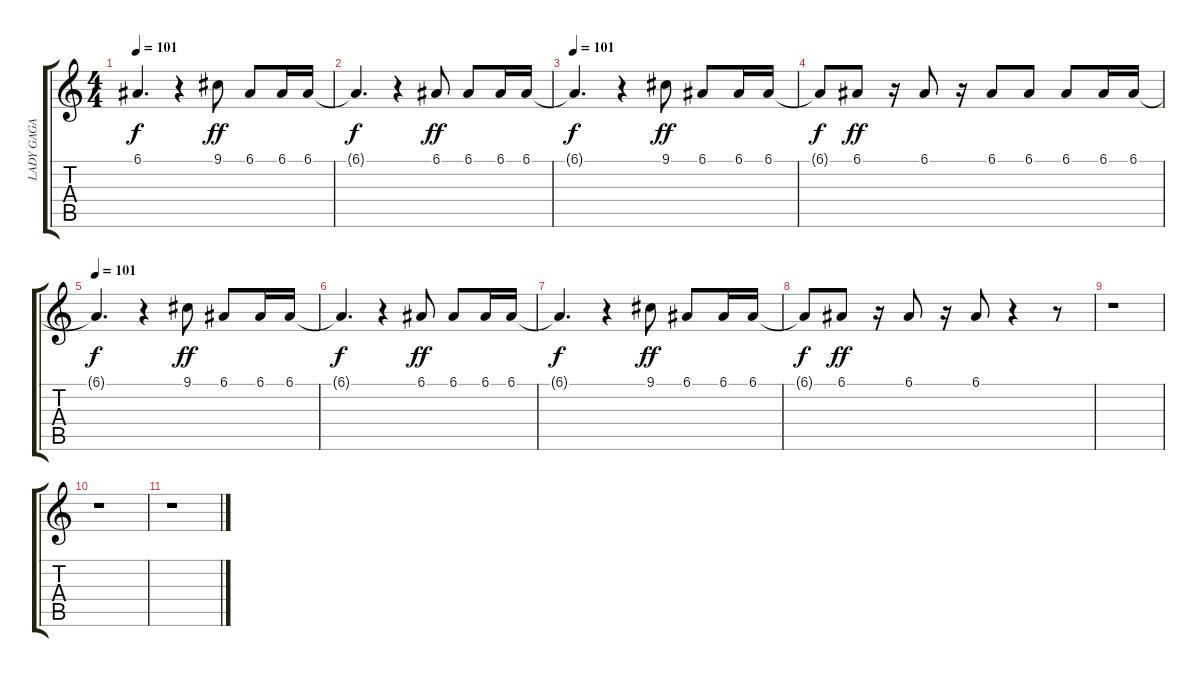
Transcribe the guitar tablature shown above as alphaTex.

\track ("LADY GAGA VOICE" "LADY GAGA ") {instrument altosax}
\staff {score tabs}
\tuning (E4 B3 G3 D3 A2 E2) {hide}
\ts (4 4)
\tempo 101
\clef g2
\ks c
6.1{t}.4{d dy f} r.4 9.1.8{dy ff} 6.1.8 6.1.16 6.1.16 |
6.1{t}.4{d dy f} r.4 6.1.8{dy ff} 6.1.8 6.1.16 6.1.16 |
\tempo 101
6.1{t}.4{d dy f} r.4 9.1.8{dy ff} 6.1.8 6.1.16 6.1.16 |
6.1{t}.8{dy f} 6.1.8{dy ff} r.16 6.1.8 r.16 6.1.8 6.1.8 6.1.8 6.1.16 6.1.16 |
\tempo 101
6.1{t}.4{d dy f} r.4 9.1.8{dy ff} 6.1.8 6.1.16 6.1.16 |
6.1{t}.4{d dy f} r.4 6.1.8{dy ff} 6.1.8 6.1.16 6.1.16 |
6.1{t}.4{d dy f} r.4 9.1.8{dy ff} 6.1.8 6.1.16 6.1.16 |
6.1{t}.8{dy f} 6.1.8{dy ff} r.16 6.1.8 r.16 6.1.8 r.4 r.8 |
r.1 |
r.1 |
r.1
